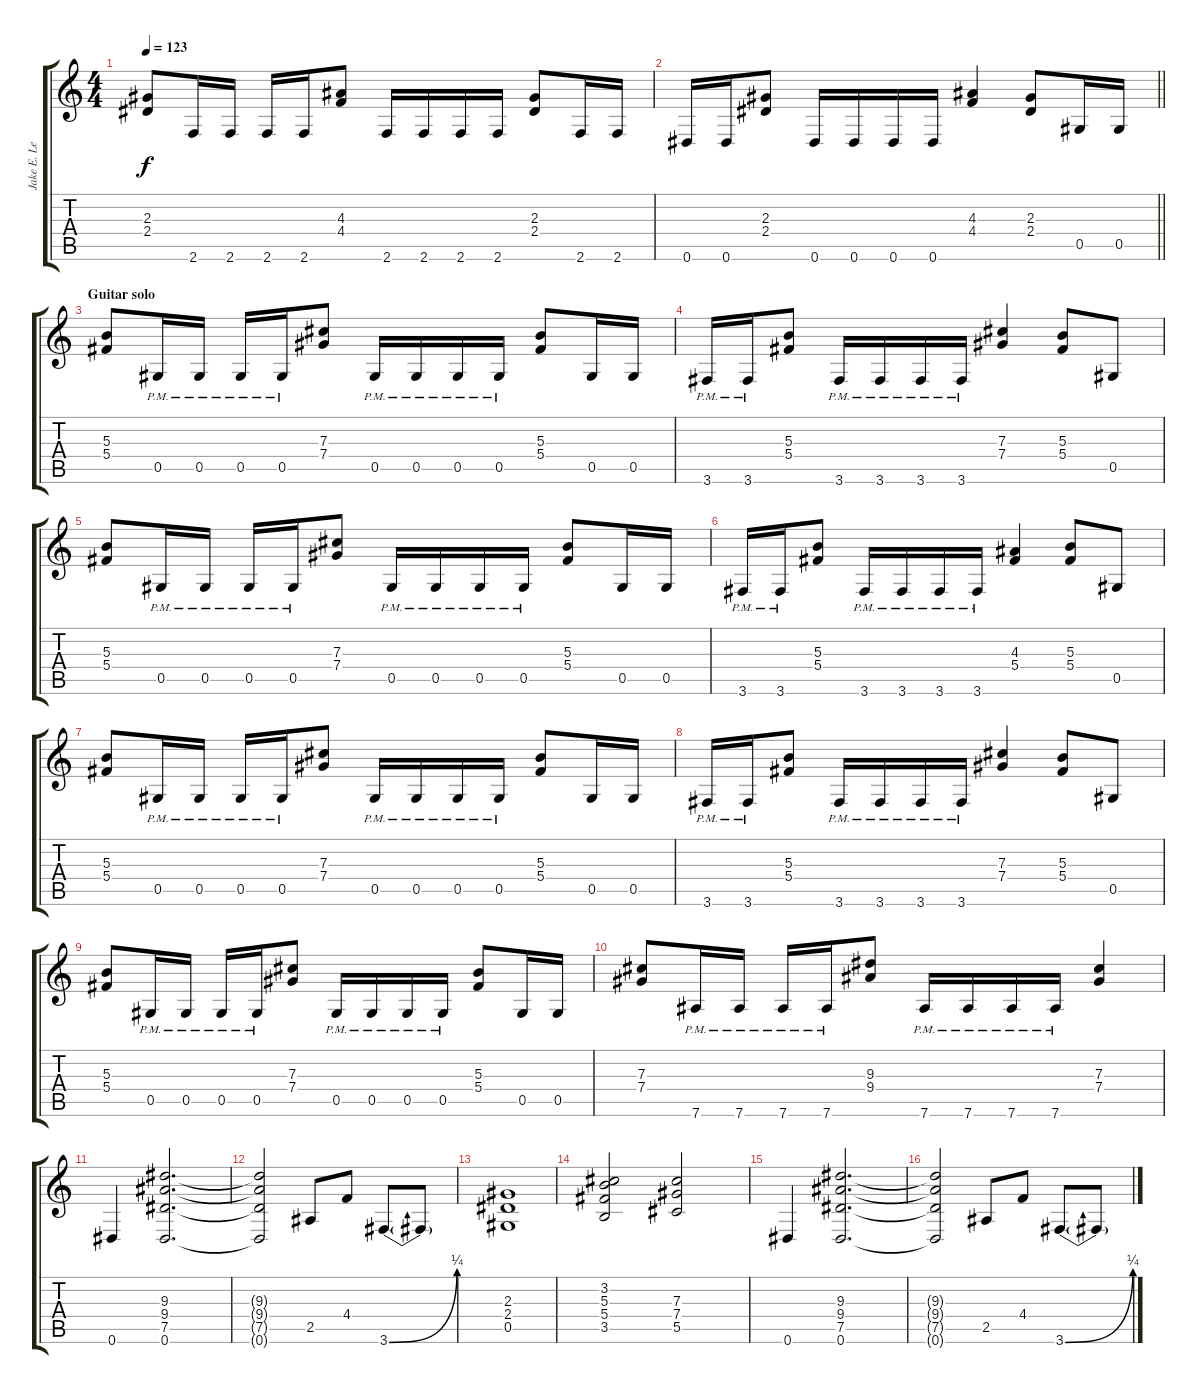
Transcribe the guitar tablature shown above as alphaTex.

\track ("Jake E. Lee" "Jake E. Le") {instrument overdrivenguitar}
\staff {score tabs}
\tuning (Eb4 Bb3 Gb3 Db3 Ab2 Eb2) {hide}
\ts (4 4)
\tempo 123
\clef g2
\ks c
(2.3 2.4).8{dy f} 2.6.16 2.6.16 2.6.16 2.6.16 (4.3 4.4).8 2.6.16 2.6.16 2.6.16 2.6.16 (2.3 2.4).8 2.6.16 2.6.16 |
\barLineRight lightlight
0.6.16 0.6.16 (2.3 2.4).8 0.6.16 0.6.16 0.6.16 0.6.16 (4.3 4.4).4 (2.3 2.4).8 0.5.16 0.5.16 |
\section ("" "Guitar solo")
(5.3 5.4).8 0.5{pm}.16 0.5{pm}.16 0.5{pm}.16 0.5{pm}.16 (7.3 7.4).8 0.5{pm}.16 0.5{pm}.16 0.5{pm}.16 0.5{pm}.16 (5.3 5.4).8 0.5.16 0.5.16 |
3.6{pm}.16 3.6{pm}.16 (5.3 5.4).8 3.6{pm}.16 3.6{pm}.16 3.6{pm}.16 3.6{pm}.16 (7.3 7.4).4 (5.3 5.4).8 0.5.8 |
(5.3 5.4).8 0.5{pm}.16 0.5{pm}.16 0.5{pm}.16 0.5{pm}.16 (7.3 7.4).8 0.5{pm}.16 0.5{pm}.16 0.5{pm}.16 0.5{pm}.16 (5.3 5.4).8 0.5.16 0.5.16 |
3.6{pm}.16 3.6{pm}.16 (5.3 5.4).8 3.6{pm}.16 3.6{pm}.16 3.6{pm}.16 3.6{pm}.16 (4.3 5.4).4 (5.3 5.4).8 0.5.8 |
(5.3 5.4).8 0.5{pm}.16 0.5{pm}.16 0.5{pm}.16 0.5{pm}.16 (7.3 7.4).8 0.5{pm}.16 0.5{pm}.16 0.5{pm}.16 0.5{pm}.16 (5.3 5.4).8 0.5.16 0.5.16 |
3.6{pm}.16 3.6{pm}.16 (5.3 5.4).8 3.6{pm}.16 3.6{pm}.16 3.6{pm}.16 3.6{pm}.16 (7.3 7.4).4 (5.3 5.4).8 0.5.8 |
(5.3 5.4).8 0.5{pm}.16 0.5{pm}.16 0.5{pm}.16 0.5{pm}.16 (7.3 7.4).8 0.5{pm}.16 0.5{pm}.16 0.5{pm}.16 0.5{pm}.16 (5.3 5.4).8 0.5.16 0.5.16 |
(7.3 7.4).8 7.6{pm}.16 7.6{pm}.16 7.6{pm}.16 7.6{pm}.16 (9.3 9.4).8 7.6{pm}.16 7.6{pm}.16 7.6{pm}.16 7.6{pm}.16 (7.3 7.4).4 |
0.6.4 (9.3 9.4 7.5 0.6).2{d} |
(9.3{t} 9.4{t} 7.5{t} 0.6{t}).2 2.5.8 4.4.8 3.6{be (bend 0 0 60 1)}.8 3.6{t}.8 |
(2.3 2.4 0.5).1 |
(3.2 5.3 5.4 3.5).2 (7.3 7.4 5.5).2 |
0.6.4 (9.3 9.4 7.5 0.6).2{d} |
(9.3{t} 9.4{t} 7.5{t} 0.6{t}).2 2.5.8 4.4.8 3.6{be (bend 0 0 60 1)}.8 3.6{t}.8
